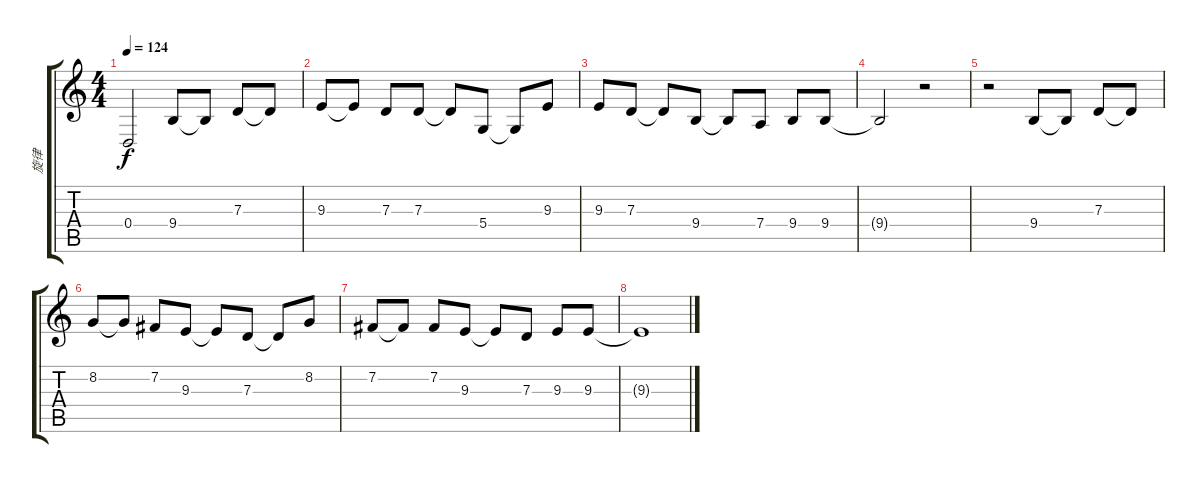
\track ("旋律" "旋律") {instrument tangoaccordion}
\staff {score tabs}
\tuning (E4 B3 G3 D3 A2 E2) {hide}
\ts (4 4)
\tempo 124
\clef g2
\ks c
0.4.2{dy f} 9.4.8 9.4{t}.8 7.3.8 7.3{t}.8 |
9.3.8 9.3{t}.8 7.3.8 7.3.8 7.3{t}.8 5.4.8 5.4{t}.8 9.3.8 |
9.3.8 7.3.8 7.3{t}.8 9.4.8 9.4{t}.8 7.4.8 9.4.8 9.4.8 |
9.4{t}.2 r.2 |
r.2 9.4.8 9.4{t}.8 7.3.8 7.3{t}.8 |
8.2.8 8.2{t}.8 7.2.8 9.3.8 9.3{t}.8 7.3.8 7.3{t}.8 8.2.8 |
7.2.8 7.2{t}.8 7.2.8 9.3.8 9.3{t}.8 7.3.8 9.3.8 9.3.8 |
9.3{t}.1
